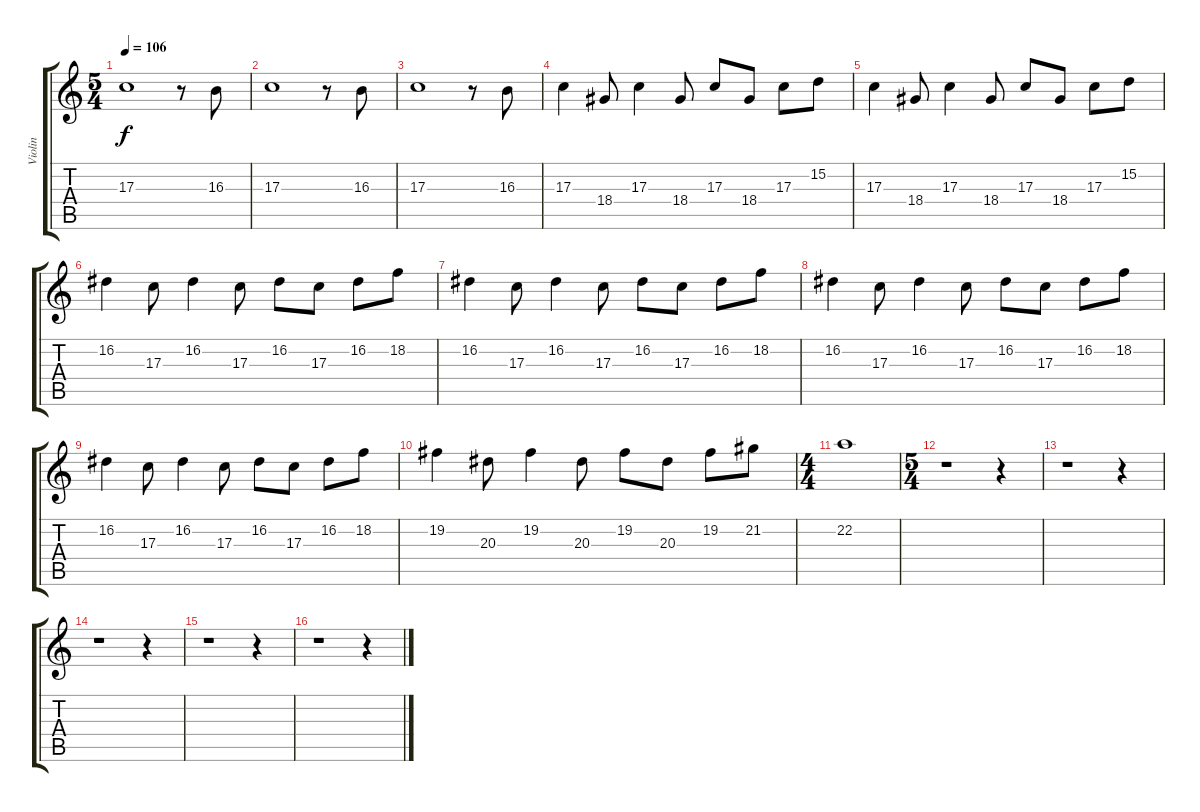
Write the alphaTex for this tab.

\track ("Violin" "Violin") {instrument synthstrings1}
\staff {score tabs}
\tuning (E4 B3 G3 D3 A2 E2) {hide}
\ts (5 4)
\tempo 106
\clef g2
\ks c
17.3.1{dy f} r.8 16.3.8 |
17.3.1 r.8 16.3.8 |
17.3.1 r.8 16.3.8 |
17.3.4 18.4.8 17.3.4 18.4.8 17.3.8 18.4.8 17.3.8 15.2.8 |
17.3.4 18.4.8 17.3.4 18.4.8 17.3.8 18.4.8 17.3.8 15.2.8 |
16.2.4 17.3.8 16.2.4 17.3.8 16.2.8 17.3.8 16.2.8 18.2.8 |
16.2.4 17.3.8 16.2.4 17.3.8 16.2.8 17.3.8 16.2.8 18.2.8 |
16.2.4 17.3.8 16.2.4 17.3.8 16.2.8 17.3.8 16.2.8 18.2.8 |
16.2.4 17.3.8 16.2.4 17.3.8 16.2.8 17.3.8 16.2.8 18.2.8 |
19.2.4 20.3.8 19.2.4 20.3.8 19.2.8 20.3.8 19.2.8 21.2.8 |
\ts (4 4)
22.2.1{volume 14} |
\ts (5 4)
r.1 r.4 |
r.1 r.4 |
r.1 r.4 |
r.1 r.4 |
r.1 r.4
